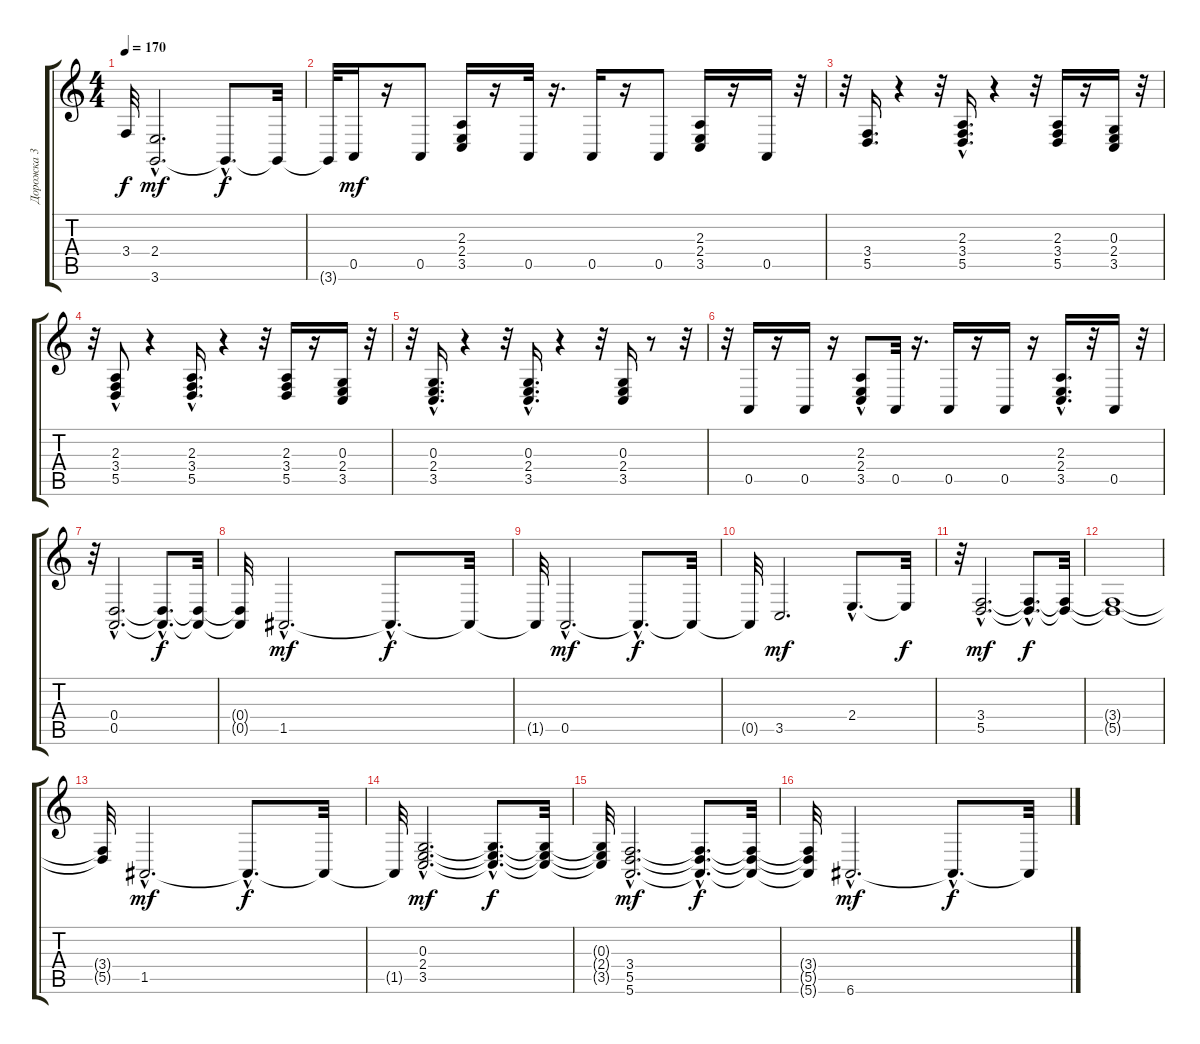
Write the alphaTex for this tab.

\track ("Дорожка 3" "Дорожка 3") {instrument stringensemble1}
\staff {score tabs}
\tuning (E4 B3 G3 D3 A2 E2) {hide}
\ts (4 4)
\tempo 170
\clef g2
\ks c
3.4{t}.32{dy f} (2.4 3.6{hac}).2{d dy mf} 3.6{hac t}.8{d dy f} 3.6{t}.32 |
3.6{t}.32 0.5.16{dy mf} r.16 0.5.8 (2.3 2.4 3.5).16 r.16 0.5.32 r.16{d} 0.5.16 r.16 0.5.8 (2.3 2.4 3.5).16 r.16 0.5.16 r.32 |
r.32 (3.4 5.5).16{d} r.4 r.32 (2.3 3.4 5.5{hac}).16{d} r.4 r.32 (2.3 3.4 5.5).16 r.16 (0.3 2.4 3.5).16 r.32 |
r.32 (2.3{hac} 3.4{hac} 5.5).8 r.4 (2.3 3.4 5.5{hac}).16{d} r.4 r.32 (2.3 3.4 5.5).16 r.16 (0.3 2.4 3.5).16 r.32 |
r.32 (0.3{hac} 2.4{hac} 3.5{hac}).16{d} r.4 r.32 (0.3 2.4{hac} 3.5{hac}).16{d} r.4 r.32 (0.3 2.4 3.5).16 r.8 r.32 |
r.32 0.5.16 r.16 0.5.16 r.16 (2.3 2.4 3.5{hac}).8 0.5.32 r.16{d} 0.5.16 r.16 0.5.16 r.16 (2.3 2.4 3.5{hac}).16{d} r.32 0.5.16 r.32 |
r.32 (0.4{hac} 0.5{hac}).2{d} (0.4{hac t} 0.5{hac t}).8{d dy f} (0.4{t} 0.5{t}).32 |
(0.4{t} 0.5{t}).32 1.5{hac}.2{d dy mf} 1.5{hac t}.8{d dy f} 1.5{t}.32 |
1.5{t}.32 0.5{hac}.2{d dy mf} 0.5{hac t}.8{d dy f} 0.5{t}.32 |
0.5{t}.32 3.5.2{d dy mf} 2.4{hac}.8{d} 2.4{t}.32{dy f} |
r.32 (3.4{hac} 5.5{hac}).2{d dy mf} (3.4{hac t} 5.5{hac t}).8{d dy f} (3.4{t} 5.5{t}).32 |
(3.4{t} 5.5{t}).1 |
(3.4{t} 5.5{t}).32 1.5{hac}.2{d dy mf} 1.5{hac t}.8{d dy f} 1.5{t}.32 |
1.5{t}.32 (0.3{hac} 2.4{hac} 3.5{hac}).2{d dy mf} (0.3{hac t} 2.4{hac t} 3.5{hac t}).8{d dy f} (0.3{t} 2.4{t} 3.5{t}).32 |
(0.3{t} 2.4{t} 3.5{t}).32 (3.4{hac} 5.5{hac} 5.6{hac}).2{d dy mf} (3.4{hac t} 5.5{hac t} 5.6{hac t}).8{d dy f} (3.4{t} 5.5{t} 5.6{t}).32 |
(3.4{t} 5.5{t} 5.6{t}).32 6.6{hac}.2{d dy mf} 6.6{hac t}.8{d dy f} 6.6{t}.32
